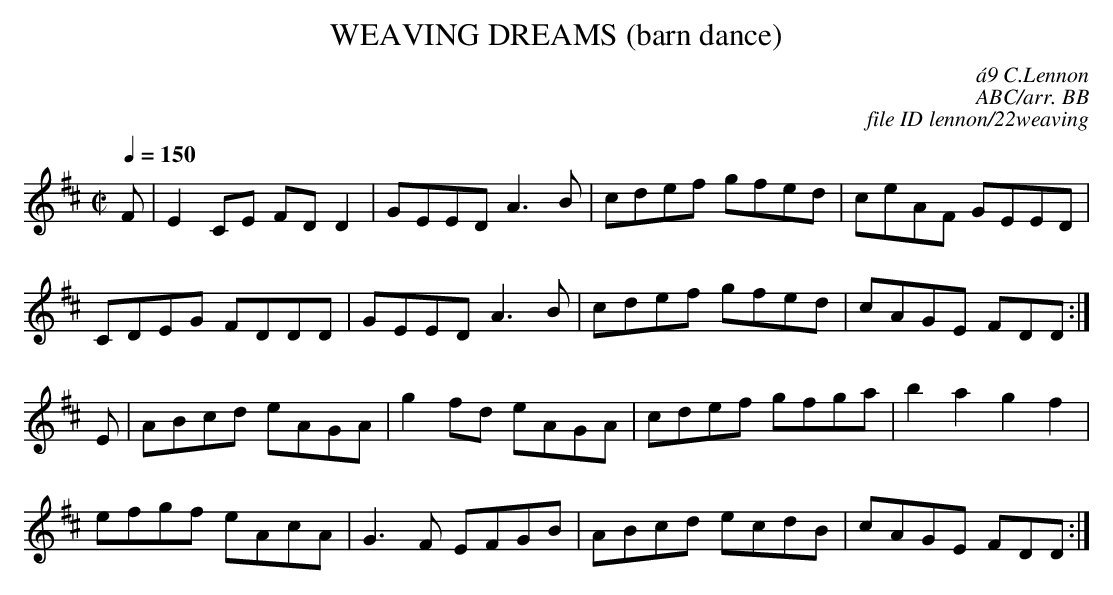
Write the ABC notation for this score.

X:1
T:WEAVING DREAMS (barn dance)
C:\'a9 C.Lennon
C:ABC/arr. BB
C:file ID lennon/22weaving
Q:1/4=150
M:C|
L:1/8
K:D
F|E2CE FDD2|GEED A3B|cdef gfed|ceAF GEED|
CDEG FDDD|GEED A3B|cdef gfed|cAGE FDD :|
E|ABcd eAGA|g2fd eAGA|cdef gfga|b2a2 g2f2|
efgf eAcA|G3F EFGB|ABcd ecdB|cAGE FDD :|
